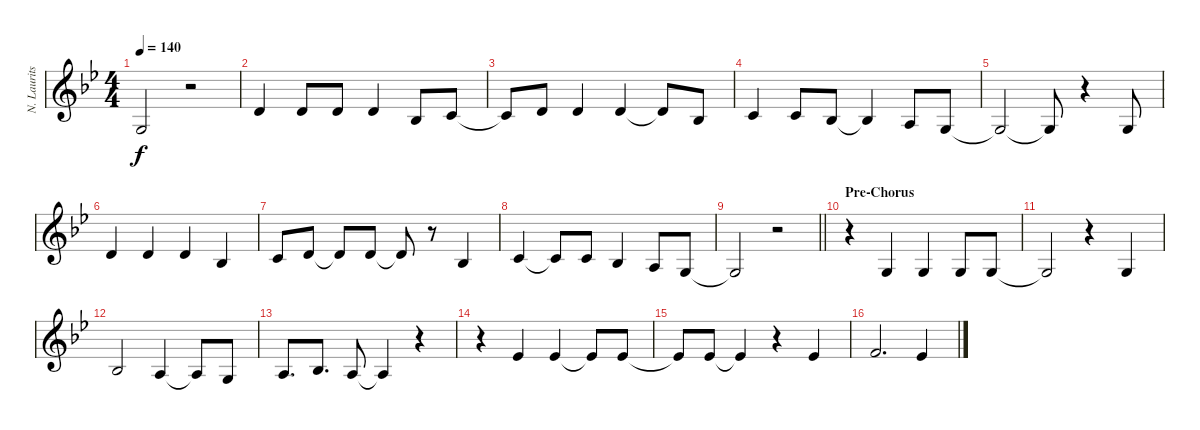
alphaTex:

\track ("N. Lauritsen (Lead Vocals)" "N. Laurits") {instrument violin}
\staff {score}
\tuning (E4 B3 G3 D3 A2 E2) {hide}
\ts (4 4)
\tempo 140
\clef g2
\ks gminor
5.4{t}.2{dy f} r.2 |
7.3.4 7.3.8 7.3.8 7.3.4 3.3.8 5.3.8 |
5.3{t}.8 7.3.8 7.3.4 7.3.4 7.3{t}.8 3.3.8 |
5.3.4 5.3.8 3.3.8 3.3{t}.4 2.3.8 5.4.8 |
5.4{t}.2 5.4{t}.8 r.4 5.4.8 |
7.3.4 7.3.4 7.3.4 3.3.4 |
5.3.8 7.3.8 7.3{t}.8 7.3.8 7.3{t}.8 r.8 3.3.4 |
5.3.4 5.3{t}.8 5.3.8 3.3.4 2.3.8 5.4.8 |
\barLineRight lightlight
5.4{t}.2 r.2 |
\section ("" "Pre-Chorus")
r.4 5.4.4 5.4.4 5.4.8 5.4.8 |
5.4{t}.2 r.4 5.4.4 |
3.3.2 2.3.4 2.3{t}.8 5.4.8 |
2.3.8{d} 3.3.8{d} 2.3.8 2.3{t}.4 r.4 |
r.4 8.3.4 8.3.4 8.3{t}.8 8.3.8 |
8.3{t}.8 8.3.8 8.3{t}.4 r.4 8.3.4 |
10.3.2{d} 8.3.4
